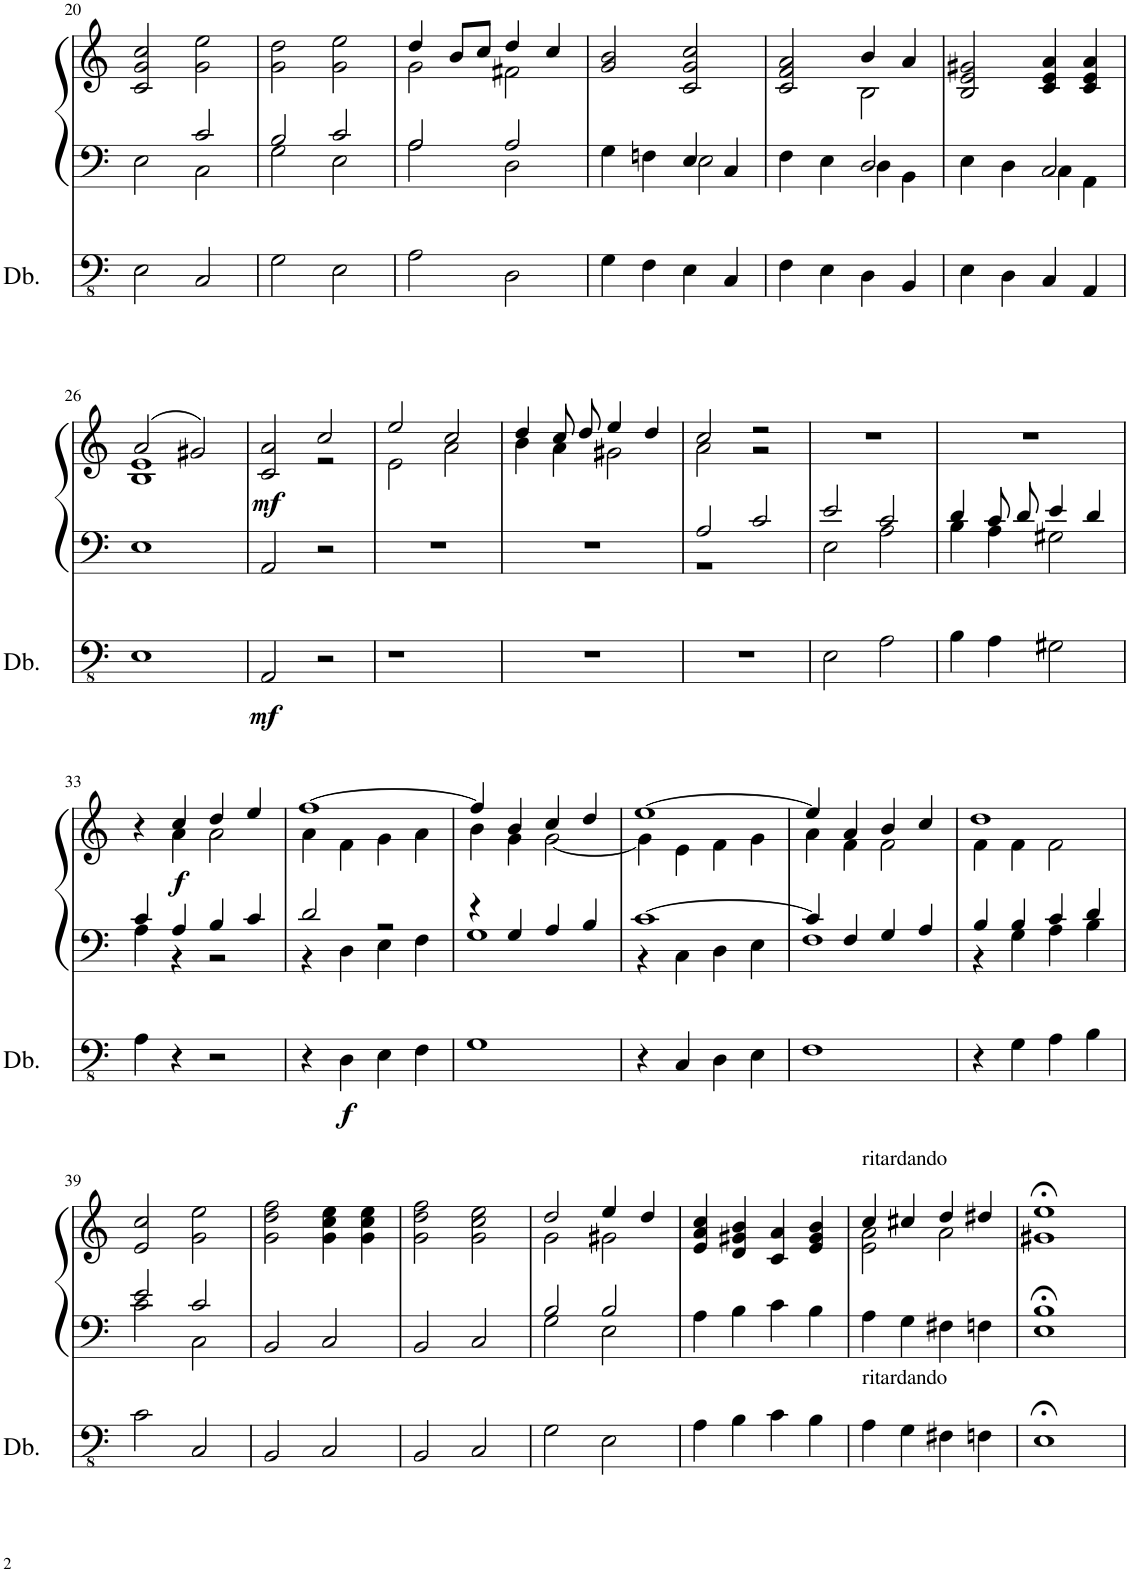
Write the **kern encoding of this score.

**kern	**dynam	**kern	**kern	**dynam
*part2	*part2	*part1	*part1	*part1
*staff3	*staff3	*staff2	*staff1	*staff1/2
*I"Double Bass	*	*I"[Organ [manuals]] (a)	*	*
*I'Db.	*	*	*	*
!!LO:PB:g=z
*clefFv4	*	*clefF4	*clefG2	*
*Trd7c12	*	*	*	*
*k[]	*	*k[]	*k[]	*
*M4/4	*	*M4/4	*M4/4	*
=20	=20	=20	=20	=20
*	*	*^	*	*
2EE\	.	2E\	2ryy	2c/ 2g/ 2cc/	.
2CC/	.	2c/	2C\	2g\ 2ee\	.
=21	=21	=21	=21	=21	=21
2GG\	.	2B/	2G\	2g\ 2dd\	.
2EE\	.	2c/	2E\	2g\ 2ee\	.
=22	=22	=22	=22	=22	=22
*	*	*	*	*^	*
2AA\	.	2A/	2A\	4dd/	2g\	.
.	.	.	.	8b/L	.	.
.	.	.	.	8cc/J	.	.
2DD\	.	2A/	2D\	4dd/	2f#X\	.
.	.	.	.	4cc/	.	.
*	*	*	*	*v	*v	*
=23	=23	=23	=23	=23	=23
4GG\	.	4G\	2ryy	2g/ 2b/	.
4FF\	.	4Fn\	.	.	.
4EE\	.	4E/	2E\	2c/ 2g/ 2cc/	.
4CC/	.	4C/	.	.	.
=24	=24	=24	=24	=24	=24
*	*	*	*	*^	*
4FF\	.	4ryy	4F\	2c/ 2f/ 2a/	2ryy	.
4EE\	.	4ryy	4E\	.	.	.
4DD\	.	2D/	4D\	4b/	2B\	.
4BBB/	.	.	4BB\	4a/	.	.
*	*	*	*	*v	*v	*
=25	=25	=25	=25	=25	=25
4EE\	.	4ryy	4E\	2B/ 2e/ 2g#X/	.
4DD\	.	4ryy	4D\	.	.
4CC/	.	2C/	4C\	4c/ 4e/ 4a/	.
4AAA/	.	.	4AA\	4c/ 4e/ 4a/	.
*	*	*v	*v	*	*
!!LO:LB:g=z
=26	=26	=26	=26	=26
*	*	*	*^	*
1EE	.	1E	(2a/	1B 1e	.
.	.	.	2g#X/)	.	.
=27	=27	=27	=27	=27	=27
!	!LO:DY:b	!	!	!	!LO:DY:b
2AAA/	mf	2AA/	2c/ 2a/	2ryy	mf
2r	.	2r	2cc/	2r	.
=28	=28	=28	=28	=28	=28
1r	.	1r	2ee/	2e\	.
.	.	.	2cc/	2a\	.
=29	=29	=29	=29	=29	=29
1r	.	1r	4dd/	4b\	.
.	.	.	8cc/	4a\	.
.	.	.	8dd/	.	.
.	.	.	4ee/	2g#X\	.
.	.	.	4dd/	.	.
=30	=30	=30	=30	=30	=30
*	*	*^	*	*	*
1r	.	2A/	1r	2cc/	2a\	.
.	.	2c/	.	2r	2r	.
*	*	*	*	*v	*v	*
=31	=31	=31	=31	=31	=31
2EE\	.	2e/	2E\	1r	.
2AA\	.	2c/	2A\	.	.
=32	=32	=32	=32	=32	=32
4BB\	.	4d/	4B\	1r	.
4AA\	.	8c/L	4A\	.	.
.	.	8d/J	.	.	.
2GG#X\	.	4e/	2G#X\	.	.
.	.	4d/	.	.	.
!!LO:LB:g=z
=33	=33	=33	=33	=33	=33
*	*	*	*	*^	*
4AA\	.	4c/	4A\	4r	4ryy	.
!	!	!	!	!	!	!LO:DY:b
4r	.	4A/	4r	4cc/	4a\	f
2r	.	4B/	2r	4dd/	2a\	.
.	.	4c/	.	4ee/	.	.
=34	=34	=34	=34	=34	=34	=34
4r	.	2d/	4r	[1ff	4a\	.
!	!LO:DY:b	!	!	!	!	!
4DD\	f	.	4D\	.	4f\	.
4EE\	.	2r	4E\	.	4g\	.
4FF\	.	.	4F\	.	4a\	.
=35	=35	=35	=35	=35	=35	=35
1GG	.	4r	1G	4ff/]	4b\	.
.	.	4G/	.	4b/	4g\	.
.	.	4A/	.	4cc/	[2g\	.
.	.	4B/	.	4dd/	.	.
=36	=36	=36	=36	=36	=36	=36
4r	.	[1c	4r	[1ee	4g\]	.
4CC/	.	.	4C\	.	4e\	.
4DD\	.	.	4D\	.	4f\	.
4EE\	.	.	4E\	.	4g\	.
=37	=37	=37	=37	=37	=37	=37
1FF	.	4c/]	1F	4ee/]	4a\	.
.	.	4F/	.	4a/	4f\	.
.	.	4G/	.	4b/	2f\	.
.	.	4A/	.	4cc/	.	.
=38	=38	=38	=38	=38	=38	=38
4r	.	4B/	4r	1dd	4f\	.
4GG\	.	4B/	4G\	.	4f\	.
4AA\	.	4c/	4A\	.	2f\	.
4BB\	.	4d/	4B\	.	.	.
*	*	*	*	*v	*v	*
!!LO:LB:g=z
=39	=39	=39	=39	=39	=39
2C\	.	2e/	2c\	2e/ 2cc/	.
2CC/	.	2c/	2C\	2g\ 2ee\	.
*	*	*v	*v	*	*
=40	=40	=40	=40	=40
2BBB/	.	2BB/	2g\ 2dd\ 2ff\	.
2CC/	.	2C/	4g\ 4cc\ 4ee\	.
.	.	.	4g\ 4cc\ 4ee\	.
=41	=41	=41	=41	=41
2BBB/	.	2BB/	2g\ 2dd\ 2ff\	.
2CC/	.	2C/	2g\ 2cc\ 2ee\	.
=42	=42	=42	=42	=42
*	*	*^	*^	*
2GG\	.	2B/	2G\	2dd/	2g\	.
2EE\	.	2B/	2E\	4ee/	2g#X\	.
.	.	.	.	4dd/	.	.
*	*	*v	*v	*	*	*
*	*	*	*v	*v	*
=43	=43	=43	=43	=43
4AA\	.	4A\	4e/ 4a/ 4cc/	.
4BB\	.	4B\	4d/ 4g#X/ 4b/	.
4C\	.	4c\	4c/ 4a/	.
4BB\	.	4B\	4e/ 4g#/ 4b/	.
=44	=44	=44	=44	=44
*	*	*	*^	*
!	!	!	!LO:TX:a:t=ritardando	!	!
!LO:TX:a:t=ritardando	!	!	!	!	!
4AA\	.	4A\	4cc/	2e\ 2a\	.
4GG\	.	4G\	4cc#X/	.	.
4FF#X\	.	4F#X\	4dd/	2a\	.
4FFn\	.	4Fn\	4dd#X/	.	.
*	*	*	*v	*v	*
=45	=45	=45	=45	=45
1EE;<	.	1E;< 1B;<	1g#X;< 1ee;<	.
=	=	=	=	=
*-	*-	*-	*-	*-
